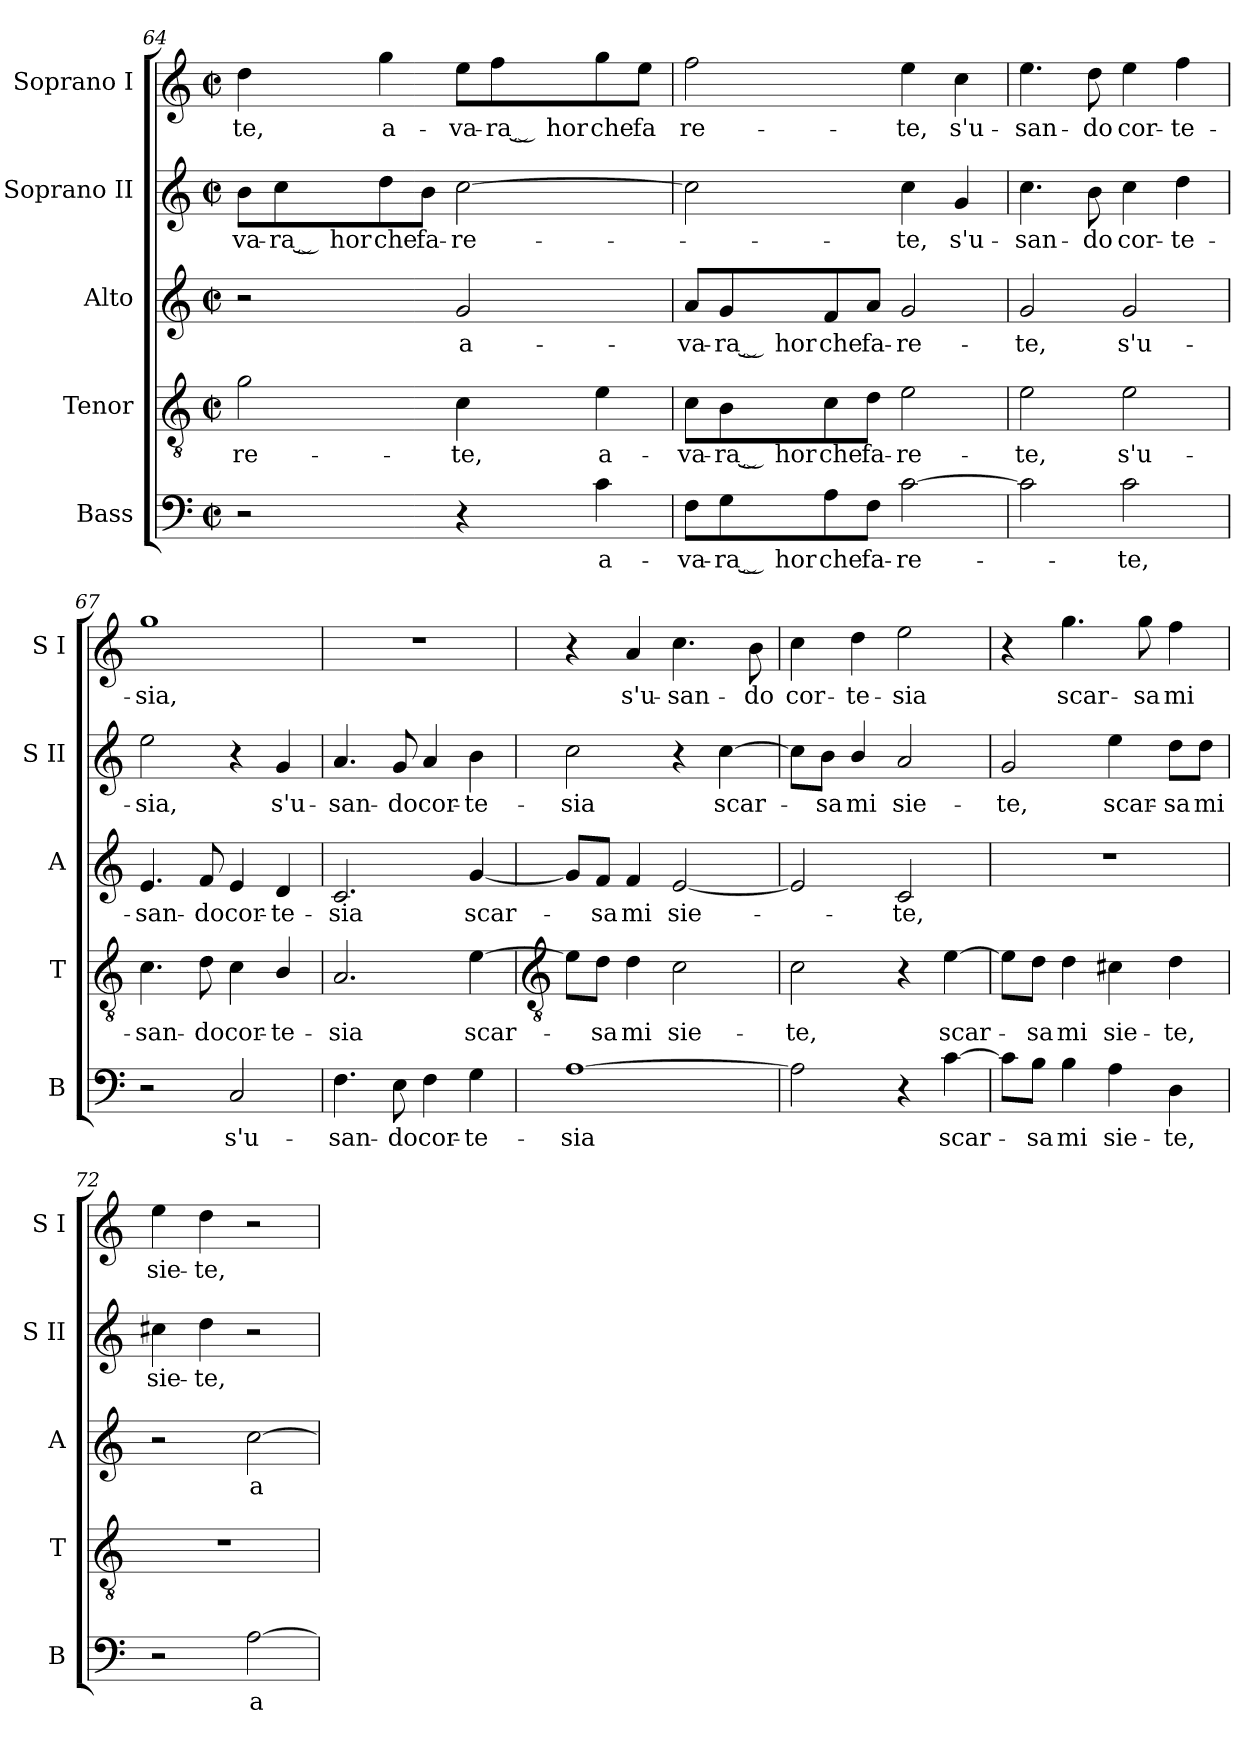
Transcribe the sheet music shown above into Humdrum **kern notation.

**kern	**text	**kern	**text	**kern	**text	**kern	**text	**kern	**text
*part5	*part5	*part4	*part4	*part3	*part3	*part2	*part2	*part1	*part1
*staff5	*staff5	*staff4	*staff4	*staff3	*staff3	*staff2	*staff2	*staff1	*staff1
*I"Bass	*	*I"Tenor	*	*I"Alto	*	*I"Soprano II	*	*I"Soprano I	*
*I'B	*	*I'T	*	*I'A	*	*I'S II	*	*I'S I	*
!!LO:LB:g=z
*clefF4	*	*clefGv2	*	*clefG2	*	*clefG2	*	*clefG2	*
*k[]	*	*k[]	*	*k[]	*	*k[]	*	*k[]	*
*C:	*	*C:	*	*C:	*	*C:	*	*C:	*
*M2/2	*	*M2/2	*	*M2/2	*	*M2/2	*	*M2/2	*
*met(c|)	*	*met(c|)	*	*met(c|)	*	*met(c|)	*	*met(c|)	*
=64	=64	=64	=64	=64	=64	=64	=64	=64	=64
!	!	!	!LO:LY:b	!	!	!	!LO:LY:b	!	!LO:LY:b
2r	.	2g	re-	2r	.	8b\L	-va-	4dd	-te,
!	!	!	!	!	!	!	!LO:LY:b	!	!
.	.	.	.	.	.	8cc\	-ra ̮ hor	.	.
!	!	!	!	!	!	!	!LO:LY:b	!	!LO:LY:b
.	.	.	.	.	.	8dd\	che	4gg	a-
!	!	!	!	!	!	!	!LO:LY:b	!	!
.	.	.	.	.	.	8b\J	fa-	.	.
!	!	!	!LO:LY:b	!	!LO:LY:b	!	!LO:LY:b	!	!LO:LY:b
4r	.	4c	-te,	2g	a-	[2cc	-re-	8ee\L	-va-
!	!	!	!	!	!	!	!	!	!LO:LY:b
.	.	.	.	.	.	.	.	8ff\	-ra ̮ hor
!	!LO:LY:b	!	!LO:LY:b	!	!	!	!	!	!LO:LY:b
4c	a-	4e	a-	.	.	.	.	8gg\	che
!	!	!	!	!	!	!	!	!	!LO:LY:b
.	.	.	.	.	.	.	.	8ee\J	fa
=65	=65	=65	=65	=65	=65	=65	=65	=65	=65
!	!LO:LY:b	!	!LO:LY:b	!	!LO:LY:b	!	!	!	!LO:LY:b
8F\L	-va-	8c\L	-va-	8a/L	-va-	2cc]	.	2ff	re-
!	!LO:LY:b	!	!LO:LY:b	!	!LO:LY:b	!	!	!	!
8G\	-ra ̮ hor	8B\	-ra ̮ hor	8g/	-ra ̮ hor	.	.	.	.
!	!LO:LY:b	!	!LO:LY:b	!	!LO:LY:b	!	!	!	!
8A\	che	8c\	che	8f/	che	.	.	.	.
!	!LO:LY:b	!	!LO:LY:b	!	!LO:LY:b	!	!	!	!
8F\J	fa-	8d\J	fa-	8a/J	fa-	.	.	.	.
!	!LO:LY:b	!	!LO:LY:b	!	!LO:LY:b	!	!LO:LY:b	!	!LO:LY:b
[2c	-re-	2e	-re-	2g	-re-	4cc	te,	4ee	-te,
!	!	!	!	!	!	!	!LO:LY:b	!	!LO:LY:b
.	.	.	.	.	.	4g	s'u-	4cc	s'u-
=66	=66	=66	=66	=66	=66	=66	=66	=66	=66
!	!	!	!LO:LY:b	!	!LO:LY:b	!	!LO:LY:b	!	!LO:LY:b
2c]	.	2e	-te,	2g	-te,	4.cc	-san-	4.ee	-san-
!	!	!	!	!	!	!	!LO:LY:b	!	!LO:LY:b
.	.	.	.	.	.	8b	-do	8dd	-do
!	!LO:LY:b	!	!LO:LY:b	!	!LO:LY:b	!	!LO:LY:b	!	!LO:LY:b
2c	te,	2e	s'u-	2g	s'u-	4cc	cor-	4ee	cor-
!	!	!	!	!	!	!	!LO:LY:b	!	!LO:LY:b
.	.	.	.	.	.	4dd	-te-	4ff	-te-
=67	=67	=67	=67	=67	=67	=67	=67	=67	=67
!	!	!	!LO:LY:b	!	!LO:LY:b	!	!LO:LY:b	!	!LO:LY:b
2r	.	4.c	-san-	4.e	-san-	2ee	-sia,	1gg	-sia,
!	!	!	!LO:LY:b	!	!LO:LY:b	!	!	!	!
.	.	8d	-do	8f	-do	.	.	.	.
!	!LO:LY:b	!	!LO:LY:b	!	!LO:LY:b	!	!	!	!
2C	s'u-	4c	cor-	4e	cor-	4r	.	.	.
!	!	!	!LO:LY:b	!	!LO:LY:b	!	!LO:LY:b	!	!
.	.	4B/	-te-	4d	-te-	4g	s'u-	.	.
=68	=68	=68	=68	=68	=68	=68	=68	=68	=68
!	!LO:LY:b	!	!LO:LY:b	!	!LO:LY:b	!	!LO:LY:b	!	!
4.F	-san-	2.A	-sia	2.c	-sia	4.a	-san-	1r	.
!	!LO:LY:b	!	!	!	!	!	!LO:LY:b	!	!
8E	-do	.	.	.	.	8g	-do	.	.
!	!LO:LY:b	!	!	!	!	!	!LO:LY:b	!	!
4F	cor-	.	.	.	.	4a	cor-	.	.
!	!LO:LY:b	!	!LO:LY:b	!	!LO:LY:b	!	!LO:LY:b	!	!
4G	-te-	[4e	scar-	[4g	scar-	4b	-te-	.	.
!!LO:LB:g=z
=69	=69	=69	=69	=69	=69	=69	=69	=69	=69
*	*	*clefGv2	*	*	*	*	*	*	*
!	!LO:LY:b	!	!	!	!	!	!LO:LY:b	!	!
[1A	-sia	8e\L]	.	8g/L]	.	2cc	-sia	4r	.
!	!	!	!LO:LY:b	!	!LO:LY:b	!	!	!	!
.	.	8d\J	sa	8f/J	sa	.	.	.	.
!	!	!	!LO:LY:b	!	!LO:LY:b	!	!	!	!LO:LY:b
.	.	4d	mi	4f	mi	.	.	4a	s'u-
!	!	!	!LO:LY:b	!	!LO:LY:b	!	!	!	!LO:LY:b
.	.	2c	sie-	[2e	sie-	4r	.	4.cc	-san-
!	!	!	!	!	!	!	!LO:LY:b	!	!
.	.	.	.	.	.	[4cc	scar-	.	.
!	!	!	!	!	!	!	!	!	!LO:LY:b
.	.	.	.	.	.	.	.	8b	-do
=70	=70	=70	=70	=70	=70	=70	=70	=70	=70
!	!	!	!LO:LY:b	!	!	!	!	!	!LO:LY:b
2A]	.	2c	-te,	2e]	.	8cc\L]	.	4cc	cor-
!	!	!	!	!	!	!	!LO:LY:b	!	!
.	.	.	.	.	.	8b\J	sa	.	.
!	!	!	!	!	!	!	!LO:LY:b	!	!LO:LY:b
.	.	.	.	.	.	4b/	mi	4dd	-te-
!	!	!	!	!	!LO:LY:b	!	!LO:LY:b	!	!LO:LY:b
4r	.	4r	.	2c	te,	2a	sie-	2ee	-sia
!	!LO:LY:b	!	!LO:LY:b	!	!	!	!	!	!
[4c	scar-	[4e	scar-	.	.	.	.	.	.
=71	=71	=71	=71	=71	=71	=71	=71	=71	=71
!	!	!	!	!	!	!	!LO:LY:b	!	!
8c\L]	.	8e\L]	.	1r	.	2g	-te,	4r	.
!	!LO:LY:b	!	!LO:LY:b	!	!	!	!	!	!
8B\J	sa	8d\J	sa	.	.	.	.	.	.
!	!LO:LY:b	!	!LO:LY:b	!	!	!	!	!	!LO:LY:b
4B	mi	4d	mi	.	.	.	.	4.gg	scar-
!	!LO:LY:b	!	!LO:LY:b	!	!	!	!LO:LY:b	!	!
4A	sie-	4c#X	sie-	.	.	4ee	scar-	.	.
!	!	!	!	!	!	!	!	!	!LO:LY:b
.	.	.	.	.	.	.	.	8gg	-sa
!	!LO:LY:b	!	!LO:LY:b	!	!	!	!LO:LY:b	!	!LO:LY:b
4D	-te,	4d	-te,	.	.	8dd\L	-sa	4ff	mi
!	!	!	!	!	!	!	!LO:LY:b	!	!
.	.	.	.	.	.	8dd\J	mi	.	.
=72	=72	=72	=72	=72	=72	=72	=72	=72	=72
!	!	!	!	!	!	!	!LO:LY:b	!	!LO:LY:b
2r	.	1r	.	2r	.	4cc#X	sie-	4ee	sie-
!	!	!	!	!	!	!	!LO:LY:b	!	!LO:LY:b
.	.	.	.	.	.	4dd	-te,	4dd	-te,
!	!LO:LY:b	!	!	!	!LO:LY:b	!	!	!	!
[2A	a-	.	.	[2cc	a-	2r	.	2r	.
=	=	=	=	=	=	=	=	=	=
*-	*-	*-	*-	*-	*-	*-	*-	*-	*-
